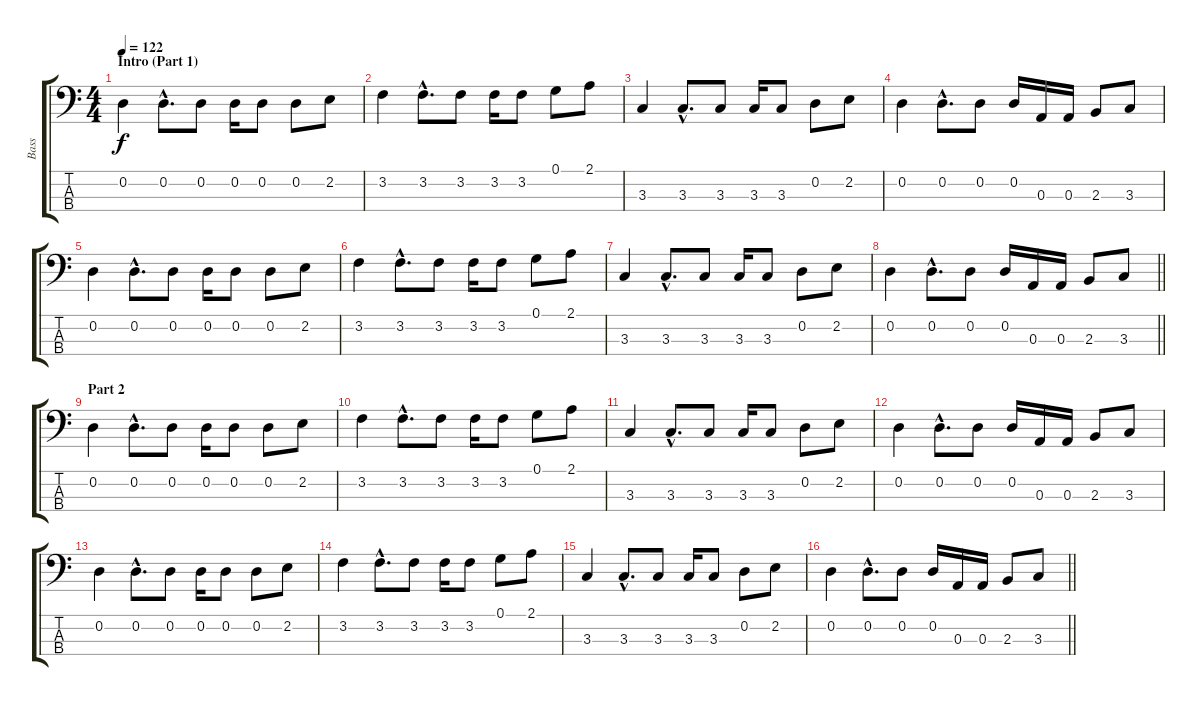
\track ("Bass" "Bass") {instrument electricbassfinger}
\staff {score tabs}
\tuning (G2 D2 A1 E1) {hide}
\ts (4 4)
\section ("" "Intro (Part 1)")
\tempo 122
\clef f4
\ks c
0.2.4{dy f instrument electricbassfinger} 0.2{hac}.8{d} 0.2.8 0.2.16 0.2.8 0.2.8 2.2.8 |
3.2.4 3.2{hac}.8{d} 3.2.8 3.2.16 3.2.8 0.1.8 2.1.8 |
3.3.4 3.3{hac}.8{d} 3.3.8 3.3.16 3.3.8 0.2.8 2.2.8 |
0.2.4 0.2{hac}.8{d} 0.2.8 0.2.16 0.3.16 0.3.16 2.3.8 3.3.8 |
0.2.4 0.2{hac}.8{d} 0.2.8 0.2.16 0.2.8 0.2.8 2.2.8 |
3.2.4 3.2{hac}.8{d} 3.2.8 3.2.16 3.2.8 0.1.8 2.1.8 |
3.3.4 3.3{hac}.8{d} 3.3.8 3.3.16 3.3.8 0.2.8 2.2.8 |
\barLineRight lightlight
0.2.4 0.2{hac}.8{d} 0.2.8 0.2.16 0.3.16 0.3.16 2.3.8 3.3.8 |
\section ("" "Part 2")
0.2.4 0.2{hac}.8{d} 0.2.8 0.2.16 0.2.8 0.2.8 2.2.8 |
3.2.4 3.2{hac}.8{d} 3.2.8 3.2.16 3.2.8 0.1.8 2.1.8 |
3.3.4 3.3{hac}.8{d} 3.3.8 3.3.16 3.3.8 0.2.8 2.2.8 |
0.2.4 0.2{hac}.8{d} 0.2.8 0.2.16 0.3.16 0.3.16 2.3.8 3.3.8 |
0.2.4 0.2{hac}.8{d} 0.2.8 0.2.16 0.2.8 0.2.8 2.2.8 |
3.2.4 3.2{hac}.8{d} 3.2.8 3.2.16 3.2.8 0.1.8 2.1.8 |
3.3.4 3.3{hac}.8{d} 3.3.8 3.3.16 3.3.8 0.2.8 2.2.8 |
\barLineRight lightlight
0.2.4 0.2{hac}.8{d} 0.2.8 0.2.16 0.3.16 0.3.16 2.3.8 3.3.8
